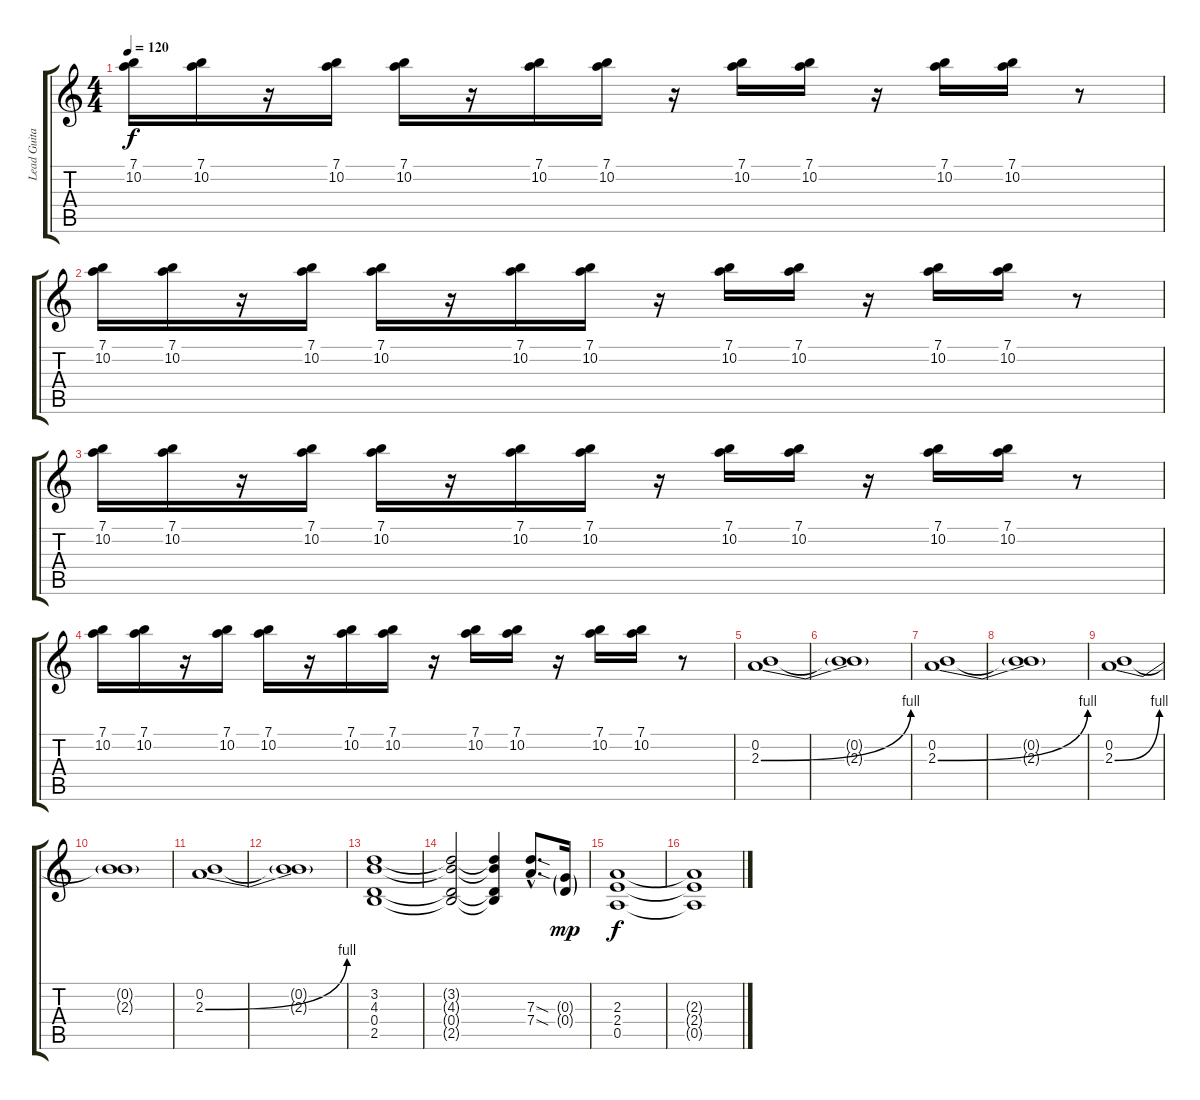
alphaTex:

\track ("Lead Guitar" "Lead Guita") {instrument overdrivenguitar}
\staff {score tabs}
\tuning (E4 B3 G3 D3 A2 E2) {hide}
\ts (4 4)
\tempo 120
\clef g2
\ks c
(7.1 10.2).16{dy f} (7.1 10.2).16 r.16 (7.1 10.2).16 (7.1 10.2).16 r.16 (7.1 10.2).16 (7.1 10.2).16 r.16 (7.1 10.2).16 (7.1 10.2).16 r.16 (7.1 10.2).16 (7.1 10.2).16 r.8 |
(7.1 10.2).16 (7.1 10.2).16 r.16 (7.1 10.2).16 (7.1 10.2).16 r.16 (7.1 10.2).16 (7.1 10.2).16 r.16 (7.1 10.2).16 (7.1 10.2).16 r.16 (7.1 10.2).16 (7.1 10.2).16 r.8 |
(7.1 10.2).16 (7.1 10.2).16 r.16 (7.1 10.2).16 (7.1 10.2).16 r.16 (7.1 10.2).16 (7.1 10.2).16 r.16 (7.1 10.2).16 (7.1 10.2).16 r.16 (7.1 10.2).16 (7.1 10.2).16 r.8 |
(7.1 10.2).16 (7.1 10.2).16 r.16 (7.1 10.2).16 (7.1 10.2).16 r.16 (7.1 10.2).16 (7.1 10.2).16 r.16 (7.1 10.2).16 (7.1 10.2).16 r.16 (7.1 10.2).16 (7.1 10.2).16 r.8 |
(0.2 2.3{be (bend 0 0 60 4)}).1 |
(0.2{t} 2.3{t}).1 |
(0.2 2.3{be (bend 0 0 60 4)}).1 |
(0.2{t} 2.3{t}).1 |
(0.2 2.3{be (bend 0 0 60 4)}).1 |
(0.2{t} 2.3{t}).1 |
(0.2 2.3{be (bend 0 0 60 4)}).1 |
(0.2{t} 2.3{t}).1 |
(3.2 4.3 0.4 2.5).1 |
(3.2{t} 4.3{t} 0.4{t} 2.5{t}).2 (3.2{t} 4.3{t} 0.4{t} 2.5{t}).4 (7.3{sod hac} 7.4{sod hac}).8{d} (0.3{g} 0.4{g}).16{dy mp} |
(2.3 2.4 0.5).1{dy f} |
(2.3{t} 2.4{t} 0.5{t}).1
